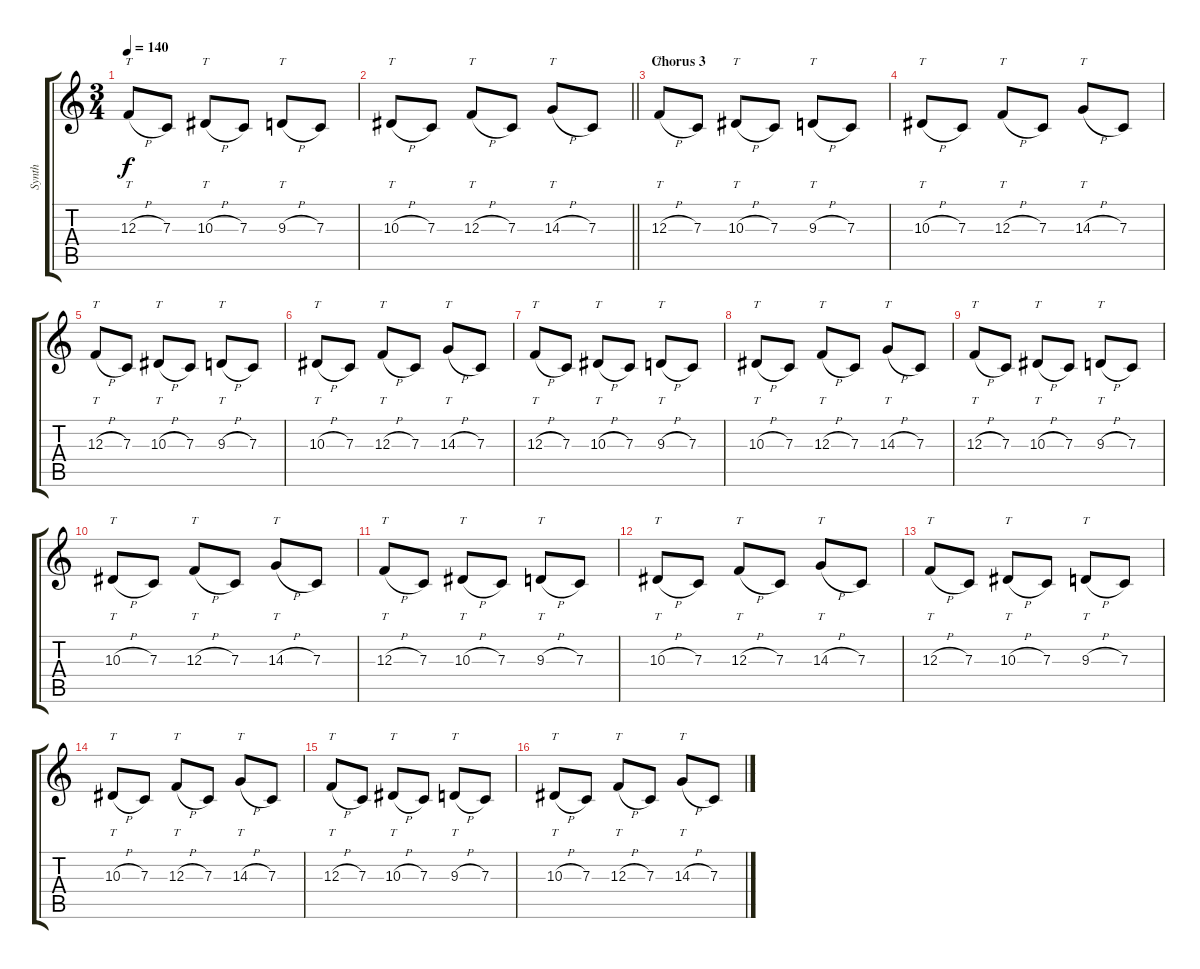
\track ("Synth" "Synth") {instrument lead1square}
\staff {score tabs}
\tuning (D4 A3 F3 C3 G2 C2) {hide}
\ts (3 4)
\tempo 140
\clef g2
\ks c
12.3{h}.8{tt dy f} 7.3.8 10.3{h}.8{tt} 7.3.8 9.3{h}.8{tt} 7.3.8 |
\barLineRight lightlight
10.3{h}.8{tt} 7.3.8 12.3{h}.8{tt} 7.3.8 14.3{h}.8{tt} 7.3.8 |
\section ("" "Chorus 3")
12.3{h}.8{tt} 7.3.8 10.3{h}.8{tt} 7.3.8 9.3{h}.8{tt} 7.3.8 |
10.3{h}.8{tt} 7.3.8 12.3{h}.8{tt} 7.3.8 14.3{h}.8{tt} 7.3.8 |
12.3{h}.8{tt} 7.3.8 10.3{h}.8{tt} 7.3.8 9.3{h}.8{tt} 7.3.8 |
10.3{h}.8{tt} 7.3.8 12.3{h}.8{tt} 7.3.8 14.3{h}.8{tt} 7.3.8 |
12.3{h}.8{tt} 7.3.8 10.3{h}.8{tt} 7.3.8 9.3{h}.8{tt} 7.3.8 |
10.3{h}.8{tt} 7.3.8 12.3{h}.8{tt} 7.3.8 14.3{h}.8{tt} 7.3.8 |
12.3{h}.8{tt} 7.3.8 10.3{h}.8{tt} 7.3.8 9.3{h}.8{tt} 7.3.8 |
10.3{h}.8{tt} 7.3.8 12.3{h}.8{tt} 7.3.8 14.3{h}.8{tt} 7.3.8 |
12.3{h}.8{tt} 7.3.8 10.3{h}.8{tt} 7.3.8 9.3{h}.8{tt} 7.3.8 |
10.3{h}.8{tt} 7.3.8 12.3{h}.8{tt} 7.3.8 14.3{h}.8{tt} 7.3.8 |
12.3{h}.8{tt} 7.3.8 10.3{h}.8{tt} 7.3.8 9.3{h}.8{tt} 7.3.8 |
10.3{h}.8{tt} 7.3.8 12.3{h}.8{tt} 7.3.8 14.3{h}.8{tt} 7.3.8 |
12.3{h}.8{tt} 7.3.8 10.3{h}.8{tt} 7.3.8 9.3{h}.8{tt} 7.3.8 |
10.3{h}.8{tt} 7.3.8 12.3{h}.8{tt} 7.3.8 14.3{h}.8{tt} 7.3.8
